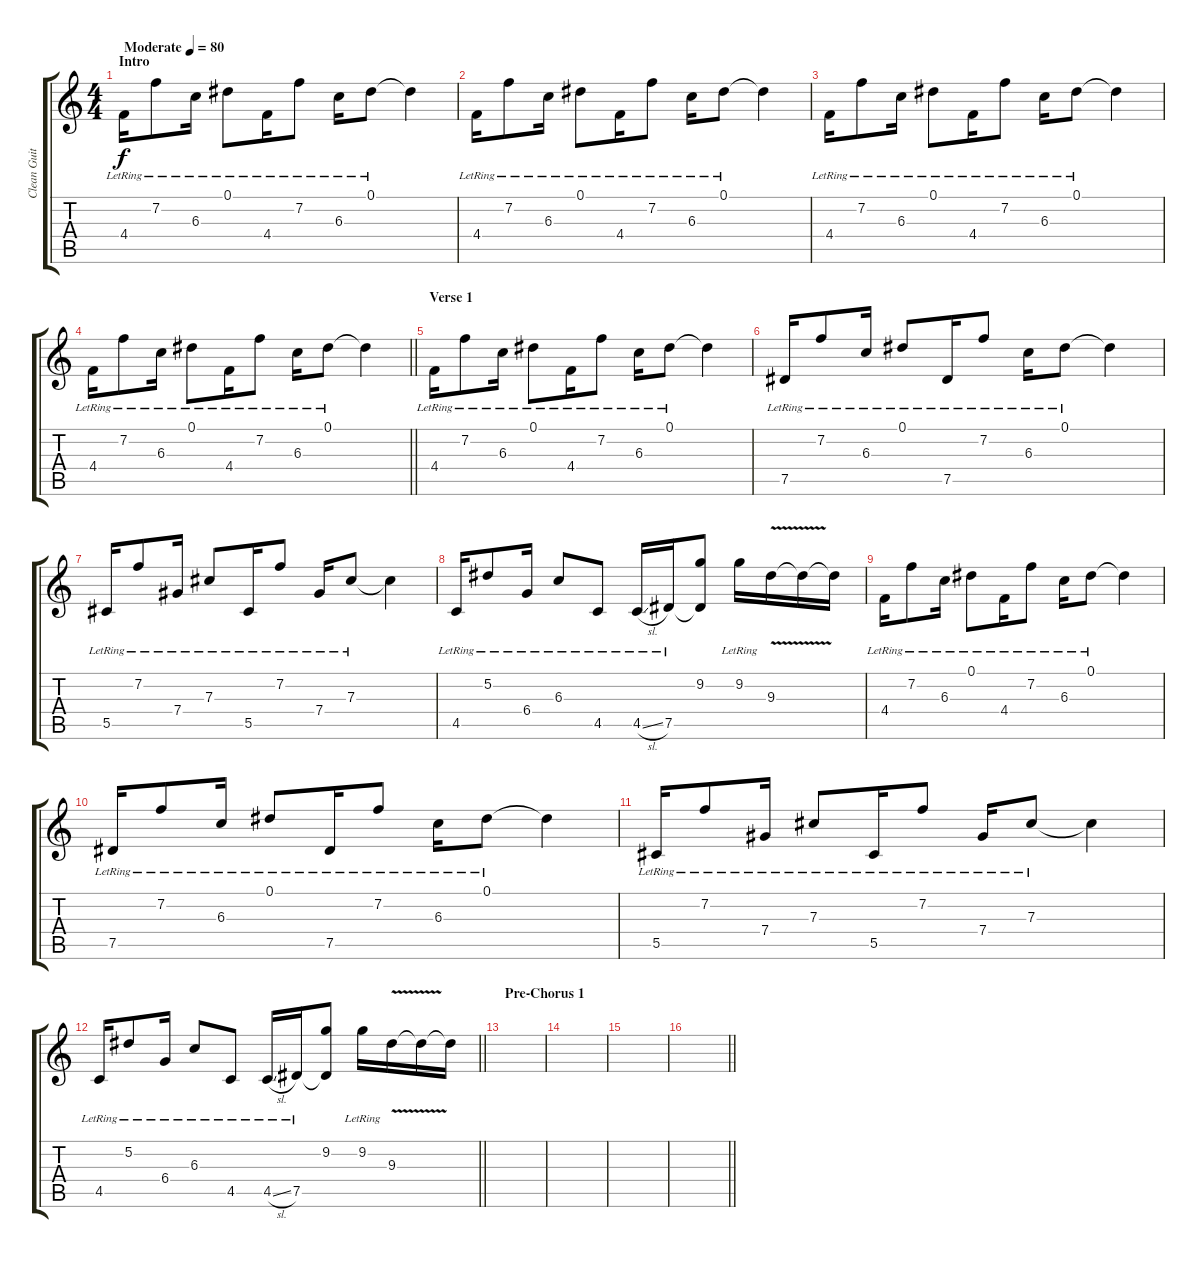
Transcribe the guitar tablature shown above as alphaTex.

\track ("Clean Guitar 1" "Clean Guit") {instrument acousticguitarsteel}
\staff {score tabs}
\tuning (Eb4 Bb3 Gb3 Db3 Ab2 Eb2) {hide}
\ts (4 4)
\section ("" "Intro")
\tempo (80 "Moderate")
\clef g2
\ks c
4.4{lr}.16{dy f instrument acousticguitarsteel} 7.2{lr}.8 6.3{lr}.16 0.1{lr}.8 4.4{lr}.16 7.2{lr}.8 6.3{lr}.16 0.1{lr}.8 0.1{t}.4 |
4.4{lr}.16 7.2{lr}.8 6.3{lr}.16 0.1{lr}.8 4.4{lr}.16 7.2{lr}.8 6.3{lr}.16 0.1{lr}.8 0.1{t}.4 |
4.4{lr}.16 7.2{lr}.8 6.3{lr}.16 0.1{lr}.8 4.4{lr}.16 7.2{lr}.8 6.3{lr}.16 0.1{lr}.8 0.1{t}.4 |
\barLineRight lightlight
4.4{lr}.16 7.2{lr}.8 6.3{lr}.16 0.1{lr}.8 4.4{lr}.16 7.2{lr}.8 6.3{lr}.16 0.1{lr}.8 0.1{t}.4 |
\section ("" "Verse 1")
4.4{lr}.16 7.2{lr}.8 6.3{lr}.16 0.1{lr}.8 4.4{lr}.16 7.2{lr}.8 6.3{lr}.16 0.1{lr}.8 0.1{t}.4 |
7.5{lr}.16 7.2{lr}.8 6.3{lr}.16 0.1{lr}.8 7.5{lr}.16 7.2{lr}.8 6.3{lr}.16 0.1{lr}.8 0.1{t}.4 |
5.5{lr}.16 7.2{lr}.8 7.4{lr}.16 7.3{lr}.8 5.5{lr}.16 7.2{lr}.8 7.4{lr}.16 7.3{lr}.8 7.3{t}.4 |
4.5{lr}.16 5.2{lr}.8 6.4{lr}.16 6.3{lr}.8 4.5{lr}.8 4.5{sl lr}.16 7.5{lr}.16 (9.2 7.5{t}).8 9.2{lr}.16 9.3{v}.16 9.3{t}.16 9.3{t}.16 |
4.4{lr}.16 7.2{lr}.8 6.3{lr}.16 0.1{lr}.8 4.4{lr}.16 7.2{lr}.8 6.3{lr}.16 0.1{lr}.8 0.1{t}.4 |
7.5{lr}.16 7.2{lr}.8 6.3{lr}.16 0.1{lr}.8 7.5{lr}.16 7.2{lr}.8 6.3{lr}.16 0.1{lr}.8 0.1{t}.4 |
5.5{lr}.16 7.2{lr}.8 7.4{lr}.16 7.3{lr}.8 5.5{lr}.16 7.2{lr}.8 7.4{lr}.16 7.3{lr}.8 7.3{t}.4 |
\barLineRight lightlight
4.5{lr}.16 5.2{lr}.8 6.4{lr}.16 6.3{lr}.8 4.5{lr}.8 4.5{sl lr}.16 7.5{lr}.16 (9.2 7.5{t}).8 9.2{lr}.16 9.3{v}.16 9.3{t}.16 9.3{t}.16 |
\section ("" "Pre-Chorus 1")
|
|
|
\barLineRight lightlight
